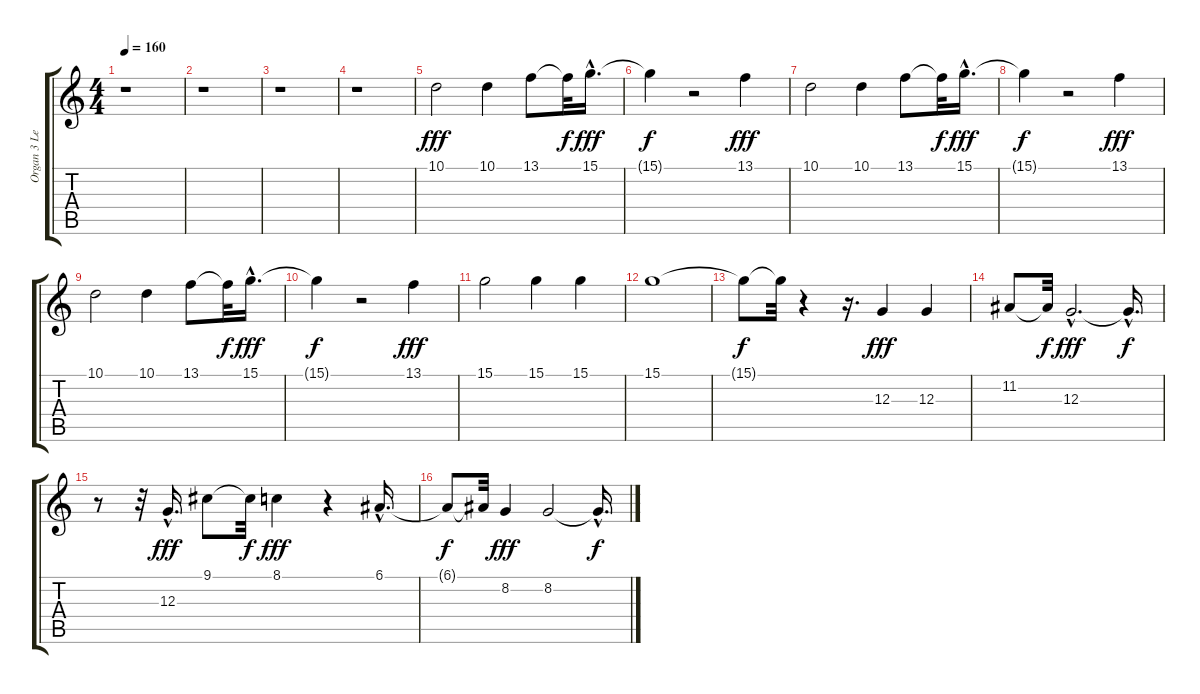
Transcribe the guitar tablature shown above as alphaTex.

\track ("Organ 3 Lead" "Organ 3 Le") {instrument rockorgan}
\staff {score tabs}
\tuning (E4 B3 G3 D3 A2 E2) {hide}
\ts (4 4)
\tempo 160
\clef g2
\ks c
r.1{dy f} |
r.1 |
r.1 |
r.1 |
10.1.2{dy fff} 10.1.4 13.1.8 13.1{t}.32{dy f} 15.1{hac}.16{d dy fff} |
15.1{t}.4{dy f} r.2 13.1.4{dy fff} |
10.1.2 10.1.4 13.1.8 13.1{t}.32{dy f} 15.1{hac}.16{d dy fff} |
15.1{t}.4{dy f} r.2 13.1.4{dy fff} |
10.1.2 10.1.4 13.1.8 13.1{t}.32{dy f} 15.1{hac}.16{d dy fff} |
15.1{t}.4{dy f} r.2 13.1.4{dy fff} |
15.1.2 15.1.4 15.1.4 |
15.1.1 |
15.1{t}.8{dy f} 15.1{t}.32 r.4 r.16{d} 12.3.4{dy fff} 12.3.4 |
11.2.8 11.2{t}.32{dy f} 12.3{hac}.2{d dy fff} 12.3{hac t}.16{d dy f} |
r.8 r.32 12.3{hac}.16{d dy fff} 9.1.8 9.1{t}.32{dy f} 8.1.4{dy fff} r.4 6.1{hac}.16{d} |
6.1{t}.8{dy f} 6.1{t}.32 8.2.4{dy fff} 8.2.2 8.2{hac t}.16{d dy f}
